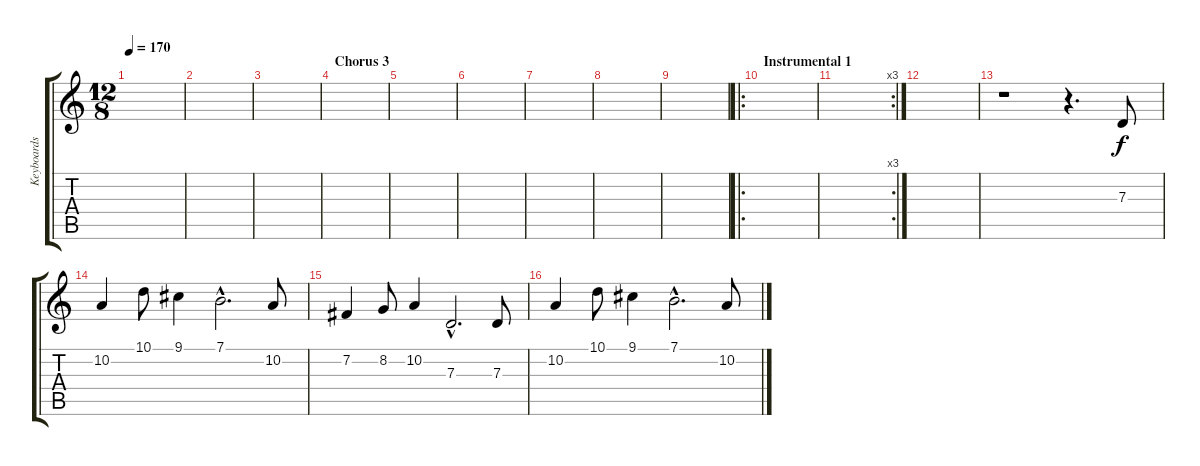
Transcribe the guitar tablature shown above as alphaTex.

\track ("Keyboards" "Keyboards") {instrument lead2sawtooth}
\staff {score tabs}
\tuning (E4 B3 G3 D3 A2 E2) {hide}
\ts (12 8)
\tempo 170
\clef g2
\ks c
|
|
|
\section ("" "Chorus 3")
|
|
|
|
|
|
\ro
\section ("" "Instrumental 1")
|
\rc 3
|
|
r.1{volume 11 instrument lead1square} r.4{d} 7.3.8 |
10.2.4 10.1.8 9.1.4 7.1{hac}.2{d} 10.2.8 |
7.2.4 8.2.8 10.2.4 7.3{hac}.2{d} 7.3.8 |
10.2.4 10.1.8 9.1.4 7.1{hac}.2{d} 10.2.8
